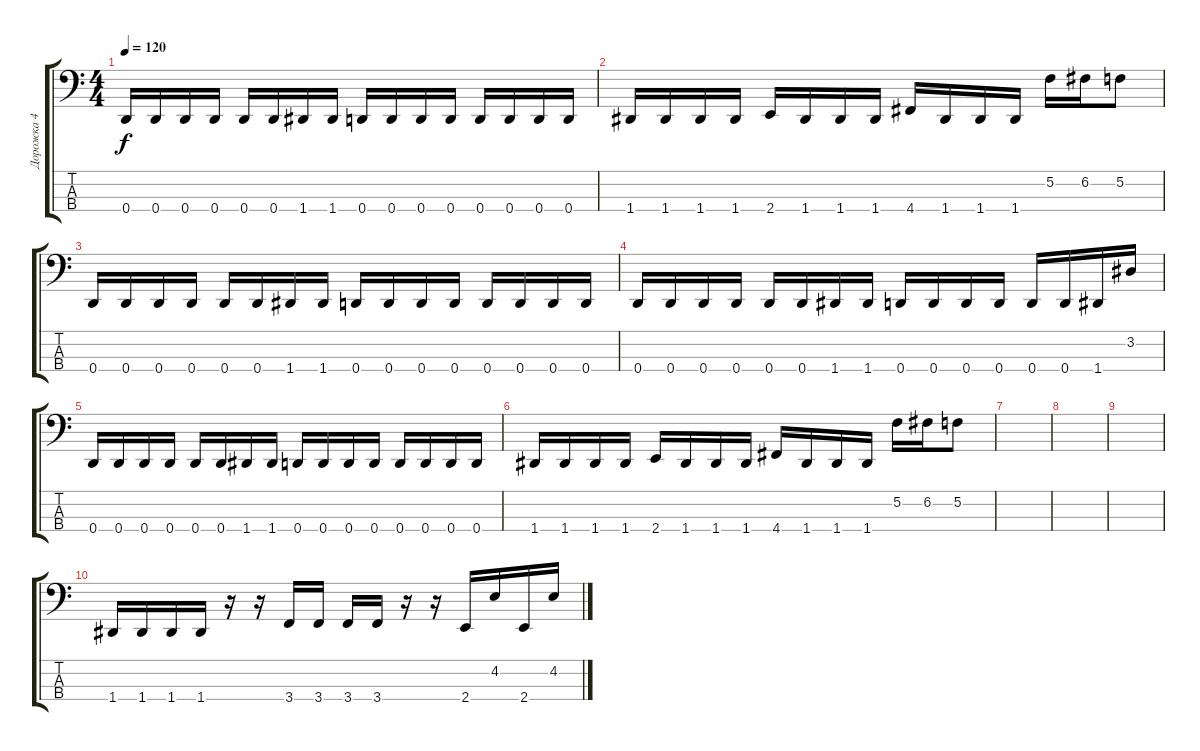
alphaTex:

\track ("Дорожка 4" "Дорожка 4") {instrument slapbass1}
\staff {score tabs}
\tuning (F2 C2 G1 D1) {hide}
\ts (4 4)
\tempo 120
\clef f4
\ks c
0.4.16{dy f} 0.4.16 0.4.16 0.4.16 0.4.16 0.4.16 1.4.16 1.4.16 0.4.16 0.4.16 0.4.16 0.4.16 0.4.16 0.4.16 0.4.16 0.4.16 |
1.4.16 1.4.16 1.4.16 1.4.16 2.4.16 1.4.16 1.4.16 1.4.16 4.4.16 1.4.16 1.4.16 1.4.16 5.2.16 6.2.16 5.2.8 |
0.4.16 0.4.16 0.4.16 0.4.16 0.4.16 0.4.16 1.4.16 1.4.16 0.4.16 0.4.16 0.4.16 0.4.16 0.4.16 0.4.16 0.4.16 0.4.16 |
0.4.16 0.4.16 0.4.16 0.4.16 0.4.16 0.4.16 1.4.16 1.4.16 0.4.16 0.4.16 0.4.16 0.4.16 0.4.16 0.4.16 1.4.16 3.2.16 |
0.4.16 0.4.16 0.4.16 0.4.16 0.4.16 0.4.16 1.4.16 1.4.16 0.4.16 0.4.16 0.4.16 0.4.16 0.4.16 0.4.16 0.4.16 0.4.16 |
1.4.16 1.4.16 1.4.16 1.4.16 2.4.16 1.4.16 1.4.16 1.4.16 4.4.16 1.4.16 1.4.16 1.4.16 5.2.16 6.2.16 5.2.8 |
|
|
|
1.4.16 1.4.16 1.4.16 1.4.16 r.16 r.16 3.4.16 3.4.16 3.4.16 3.4.16 r.16 r.16 2.4.16 4.2.16 2.4.16 4.2.16
